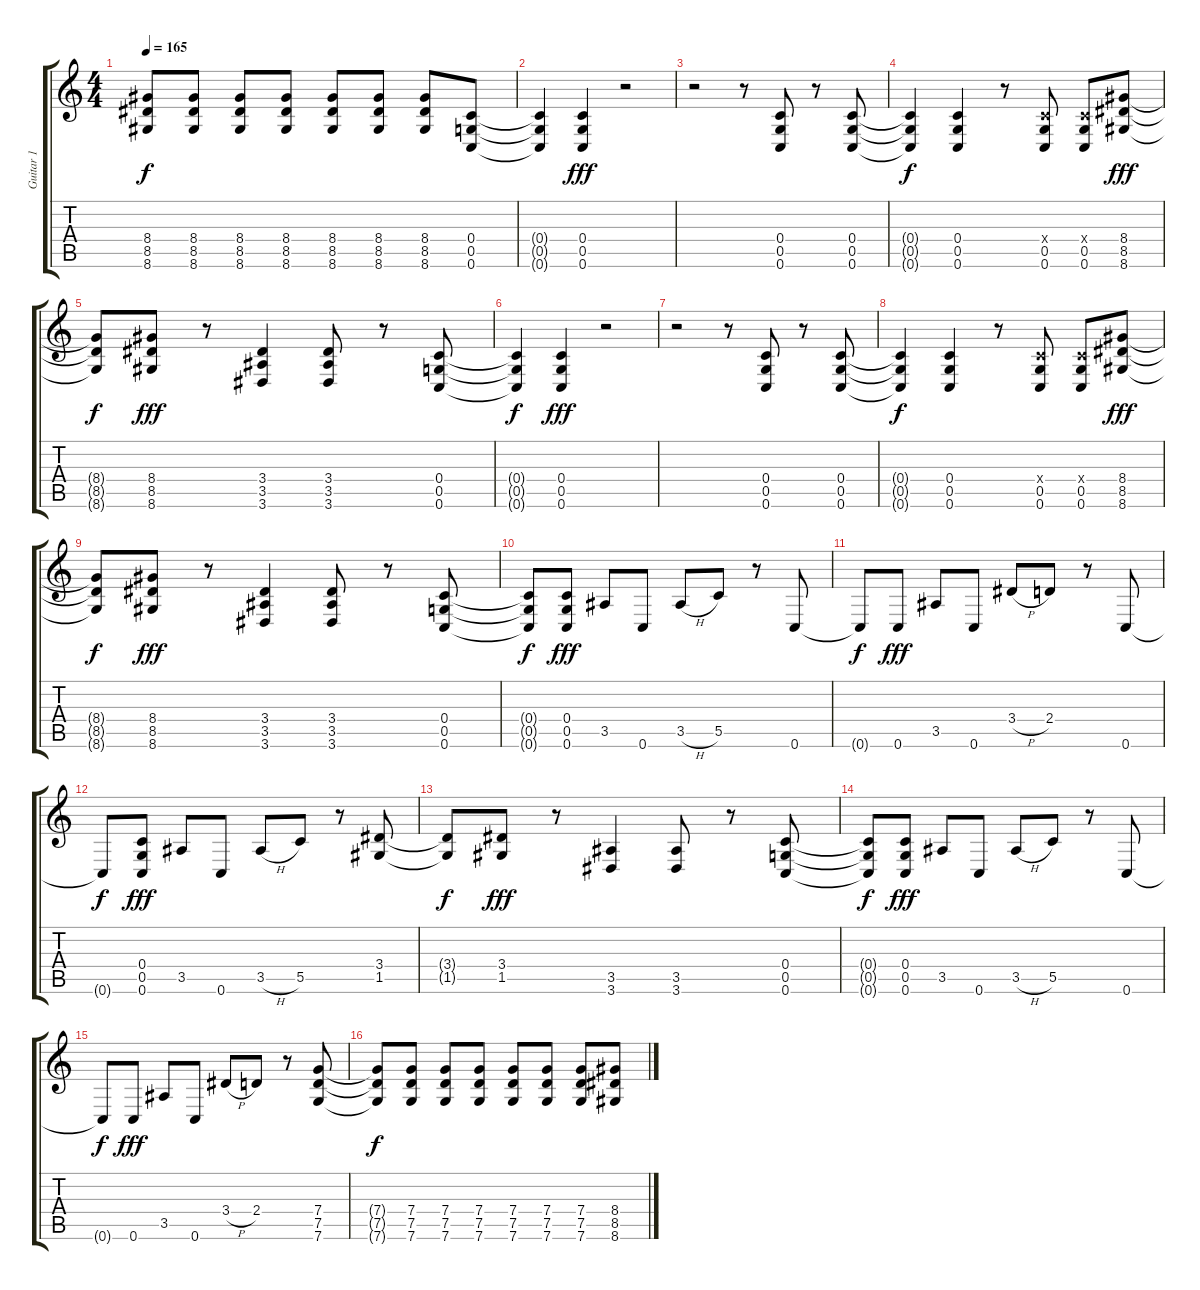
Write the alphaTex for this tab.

\track ("Guitar 1" "Guitar 1") {instrument overdrivenguitar}
\staff {score tabs}
\tuning (D4 A3 F3 C3 G2 C2) {hide}
\ts (4 4)
\tempo 165
\clef g2
\ks c
(8.4{t} 8.5{t} 8.6{t}).8{dy f} (8.4 8.5 8.6).8 (8.4 8.5 8.6).8 (8.4 8.5 8.6).8 (8.4 8.5 8.6).8 (8.4 8.5 8.6).8 (8.4 8.5 8.6).8 (0.4 0.5 0.6).8 |
(0.4{t} 0.5{t} 0.6{t}).4 (0.4 0.5 0.6).4{dy fff} r.2 |
r.2 r.8 (0.4 0.5 0.6).8 r.8 (0.4 0.5 0.6).8 |
(0.4{t} 0.5{t} 0.6{t}).4{dy f} (0.4 0.5 0.6).4 r.8 (0.4{x} 0.5 0.6).8 (0.4{x} 0.5 0.6).8 (8.4 8.5 8.6).8{dy fff} |
(8.4{t} 8.5{t} 8.6{t}).8{dy f} (8.4 8.5 8.6).8{dy fff} r.8 (3.4 3.5 3.6).4 (3.4 3.5 3.6).8 r.8 (0.4 0.5 0.6).8 |
(0.4{t} 0.5{t} 0.6{t}).4{dy f} (0.4 0.5 0.6).4{dy fff} r.2 |
r.2 r.8 (0.4 0.5 0.6).8 r.8 (0.4 0.5 0.6).8 |
(0.4{t} 0.5{t} 0.6{t}).4{dy f} (0.4 0.5 0.6).4 r.8 (0.4{x} 0.5 0.6).8 (0.4{x} 0.5 0.6).8 (8.4 8.5 8.6).8{dy fff} |
(8.4{t} 8.5{t} 8.6{t}).8{dy f} (8.4 8.5 8.6).8{dy fff} r.8 (3.4 3.5 3.6).4 (3.4 3.5 3.6).8 r.8 (0.4 0.5 0.6).8 |
(0.4{t} 0.5{t} 0.6{t}).8{dy f} (0.4 0.5 0.6).8{dy fff} 3.5.8 0.6.8 3.5{h}.8 5.5.8 r.8 0.6.8 |
0.6{t}.8{dy f} 0.6.8{dy fff} 3.5.8 0.6.8 3.4{h}.8 2.4.8 r.8 0.6.8 |
0.6{t}.8{dy f} (0.4 0.5 0.6).8{dy fff} 3.5.8 0.6.8 3.5{h}.8 5.5.8 r.8 (3.4 1.5).8 |
(3.4{t} 1.5{t}).8{dy f} (3.4 1.5).8{dy fff} r.8 (3.5 3.6).4 (3.5 3.6).8 r.8 (0.4 0.5 0.6).8 |
(0.4{t} 0.5{t} 0.6{t}).8{dy f} (0.4 0.5 0.6).8{dy fff} 3.5.8 0.6.8 3.5{h}.8 5.5.8 r.8 0.6.8 |
0.6{t}.8{dy f} 0.6.8{dy fff} 3.5.8 0.6.8 3.4{h}.8 2.4.8 r.8 (7.4 7.5 7.6).8 |
(7.4{t} 7.5{t} 7.6{t}).8{dy f} (7.4 7.5 7.6).8 (7.4 7.5 7.6).8 (7.4 7.5 7.6).8 (7.4 7.5 7.6).8 (7.4 7.5 7.6).8 (7.4 7.5 7.6).8 (8.4 8.5 8.6).8
